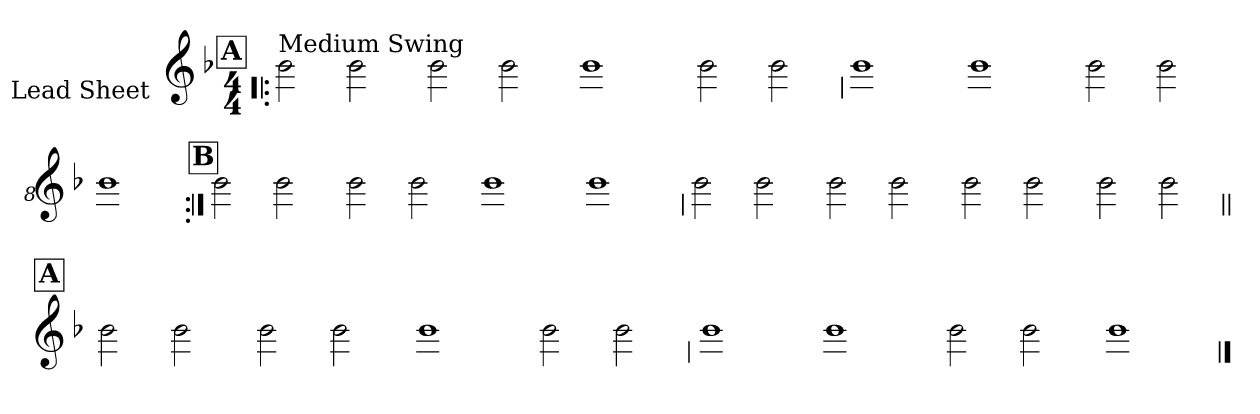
**kern
*part1
*staff1
*I"Lead Sheet
*stria0
*clefG2
*k[b-]
*F:
*M4/4
!!LO:REH:place=s1:a:t=A
=1!|:
!LO:TX:a:t=Medium Swing
2b-
2b-
=2-
2b-
2b-
=3-
1b-
=4-
2b-
2b-
!!LO:LB:g=z
=5
1b-
=6-
1b-
=7-
2b-
2b-
=8-
1b-
!!LO:LB:g=z
!!LO:REH:place=s1:a:t=B
=9:|!
2b-
2b-
=10-
2b-
2b-
=11-
1b-
=12-
1b-
!!LO:LB:g=z
=13
2b-
2b-
=14-
2b-
2b-
=15-
2b-
2b-
=16-
2b-
2b-
!!LO:LB:g=z
!!LO:REH:place=s1:a:t=A
=17||
2b-
2b-
=18-
2b-
2b-
=19-
1b-
=20-
2b-
2b-
!!LO:LB:g=z
=21
1b-
=22-
1b-
=23-
2b-
2b-
=24-
1b-
==
*-
